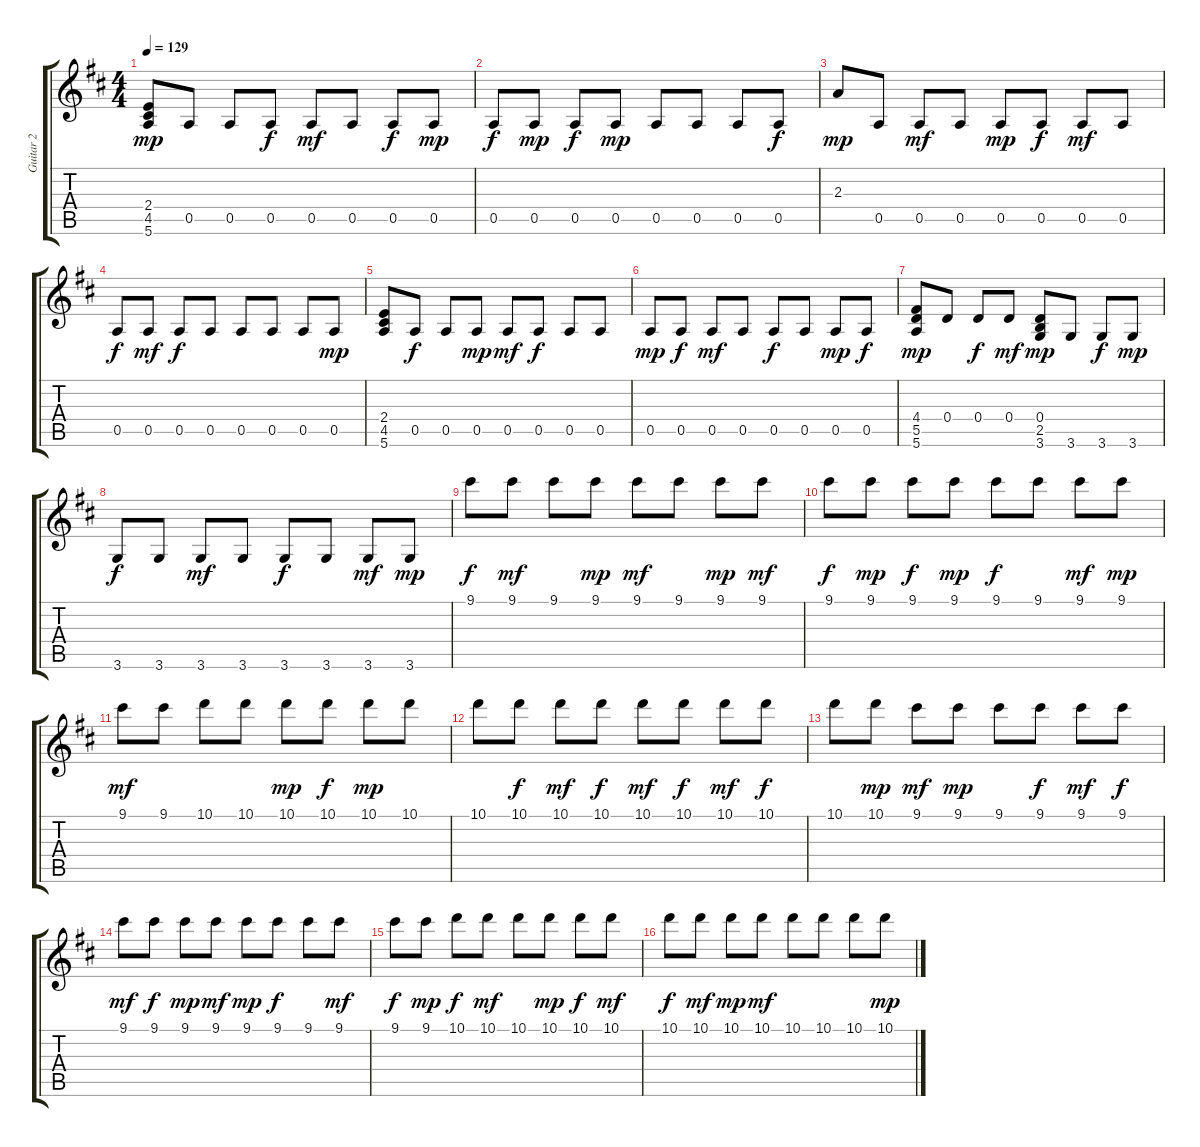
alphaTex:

\track ("Guitar 2" "Guitar 2") {instrument electricguitarclean}
\staff {score tabs}
\tuning (E4 B3 G3 D3 A2 E2) {hide}
\ts (4 4)
\tempo 129
\clef g2
\ks d
(2.4 4.5 5.6).8{dy mp} 0.5.8 0.5.8 0.5.8{dy f} 0.5.8{dy mf} 0.5.8 0.5.8{dy f} 0.5.8{dy mp} |
0.5.8{dy f} 0.5.8{dy mp} 0.5.8{dy f} 0.5.8{dy mp} 0.5.8 0.5.8 0.5.8 0.5.8{dy f} |
2.3.8{dy mp} 0.5.8 0.5.8{dy mf} 0.5.8 0.5.8{dy mp} 0.5.8{dy f} 0.5.8{dy mf} 0.5.8 |
0.5.8{dy f} 0.5.8{dy mf} 0.5.8{dy f} 0.5.8 0.5.8 0.5.8 0.5.8 0.5.8{dy mp} |
(2.4 4.5 5.6).8 0.5.8{dy f} 0.5.8 0.5.8{dy mp} 0.5.8{dy mf} 0.5.8{dy f} 0.5.8 0.5.8 |
0.5.8{dy mp} 0.5.8{dy f} 0.5.8{dy mf} 0.5.8 0.5.8{dy f} 0.5.8 0.5.8{dy mp} 0.5.8{dy f} |
(4.4 5.5 5.6).8{dy mp} 0.4.8 0.4.8{dy f} 0.4.8{dy mf} (0.4 2.5 3.6).8{dy mp} 3.6.8 3.6.8{dy f} 3.6.8{dy mp} |
3.6.8{dy f} 3.6.8 3.6.8{dy mf} 3.6.8 3.6.8{dy f} 3.6.8 3.6.8{dy mf} 3.6.8{dy mp} |
9.1.8{dy f} 9.1.8{dy mf} 9.1.8 9.1.8{dy mp} 9.1.8{dy mf} 9.1.8 9.1.8{dy mp} 9.1.8{dy mf} |
9.1.8{dy f} 9.1.8{dy mp} 9.1.8{dy f} 9.1.8{dy mp} 9.1.8{dy f} 9.1.8 9.1.8{dy mf} 9.1.8{dy mp} |
9.1.8{dy mf} 9.1.8 10.1.8 10.1.8 10.1.8{dy mp} 10.1.8{dy f} 10.1.8{dy mp} 10.1.8 |
10.1.8 10.1.8{dy f} 10.1.8{dy mf} 10.1.8{dy f} 10.1.8{dy mf} 10.1.8{dy f} 10.1.8{dy mf} 10.1.8{dy f} |
10.1.8 10.1.8{dy mp} 9.1.8{dy mf} 9.1.8{dy mp} 9.1.8 9.1.8{dy f} 9.1.8{dy mf} 9.1.8{dy f} |
9.1.8{dy mf} 9.1.8{dy f} 9.1.8{dy mp} 9.1.8{dy mf} 9.1.8{dy mp} 9.1.8{dy f} 9.1.8 9.1.8{dy mf} |
9.1.8{dy f} 9.1.8{dy mp} 10.1.8{dy f} 10.1.8{dy mf} 10.1.8 10.1.8{dy mp} 10.1.8{dy f} 10.1.8{dy mf} |
10.1.8{dy f} 10.1.8{dy mf} 10.1.8{dy mp} 10.1.8{dy mf} 10.1.8 10.1.8 10.1.8 10.1.8{dy mp}
